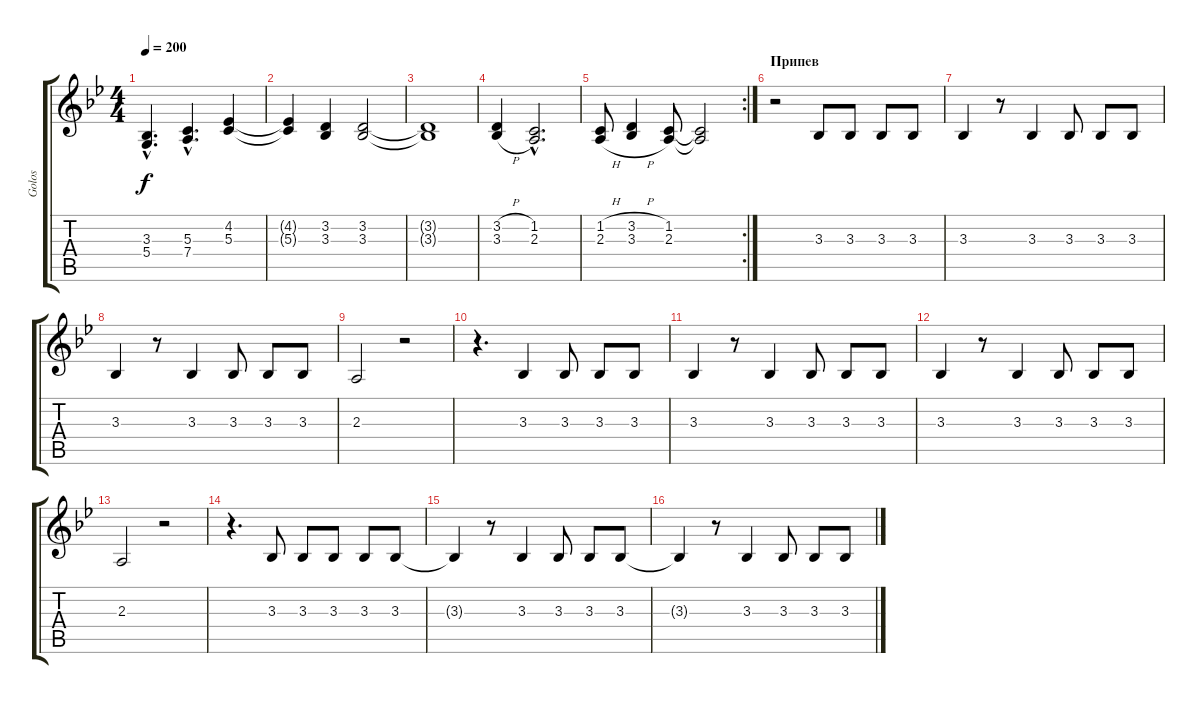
\track ("Golos" "Golos") {instrument tenorsax}
\staff {score tabs}
\tuning (E4 B3 G3 D3 A2 E2) {hide}
\ts (4 4)
\tempo 200
\clef g2
\ks bb
(3.3{hac} 5.4{hac}).4{d dy f} (5.3{hac} 7.4{hac}).4{d} (4.2 5.3).4 |
(4.2{t} 5.3{t}).4 (3.2 3.3).4 (3.2 3.3).2 |
(3.2{t} 3.3{t}).1 |
(3.2{h} 3.3{h}).4 (1.2{hac} 2.3{hac}).2{d} |
\rc 2
(1.2{h} 2.3{h}).8 (3.2{h} 3.3{h}).4 (1.2 2.3).8 (1.2{t} 2.3{t}).2 |
\section ("" "Припев")
r.2 3.3.8 3.3.8 3.3.8 3.3.8 |
3.3.4 r.8 3.3.4 3.3.8 3.3.8 3.3.8 |
3.3.4 r.8 3.3.4 3.3.8 3.3.8 3.3.8 |
2.3.2 r.2 |
r.4{d} 3.3.4 3.3.8 3.3.8 3.3.8 |
3.3.4 r.8 3.3.4 3.3.8 3.3.8 3.3.8 |
3.3.4 r.8 3.3.4 3.3.8 3.3.8 3.3.8 |
2.3.2 r.2 |
r.4{d} 3.3.8 3.3.8 3.3.8 3.3.8 3.3.8 |
3.3{t}.4 r.8 3.3.4 3.3.8 3.3.8 3.3.8 |
3.3{t}.4 r.8 3.3.4 3.3.8 3.3.8 3.3.8
